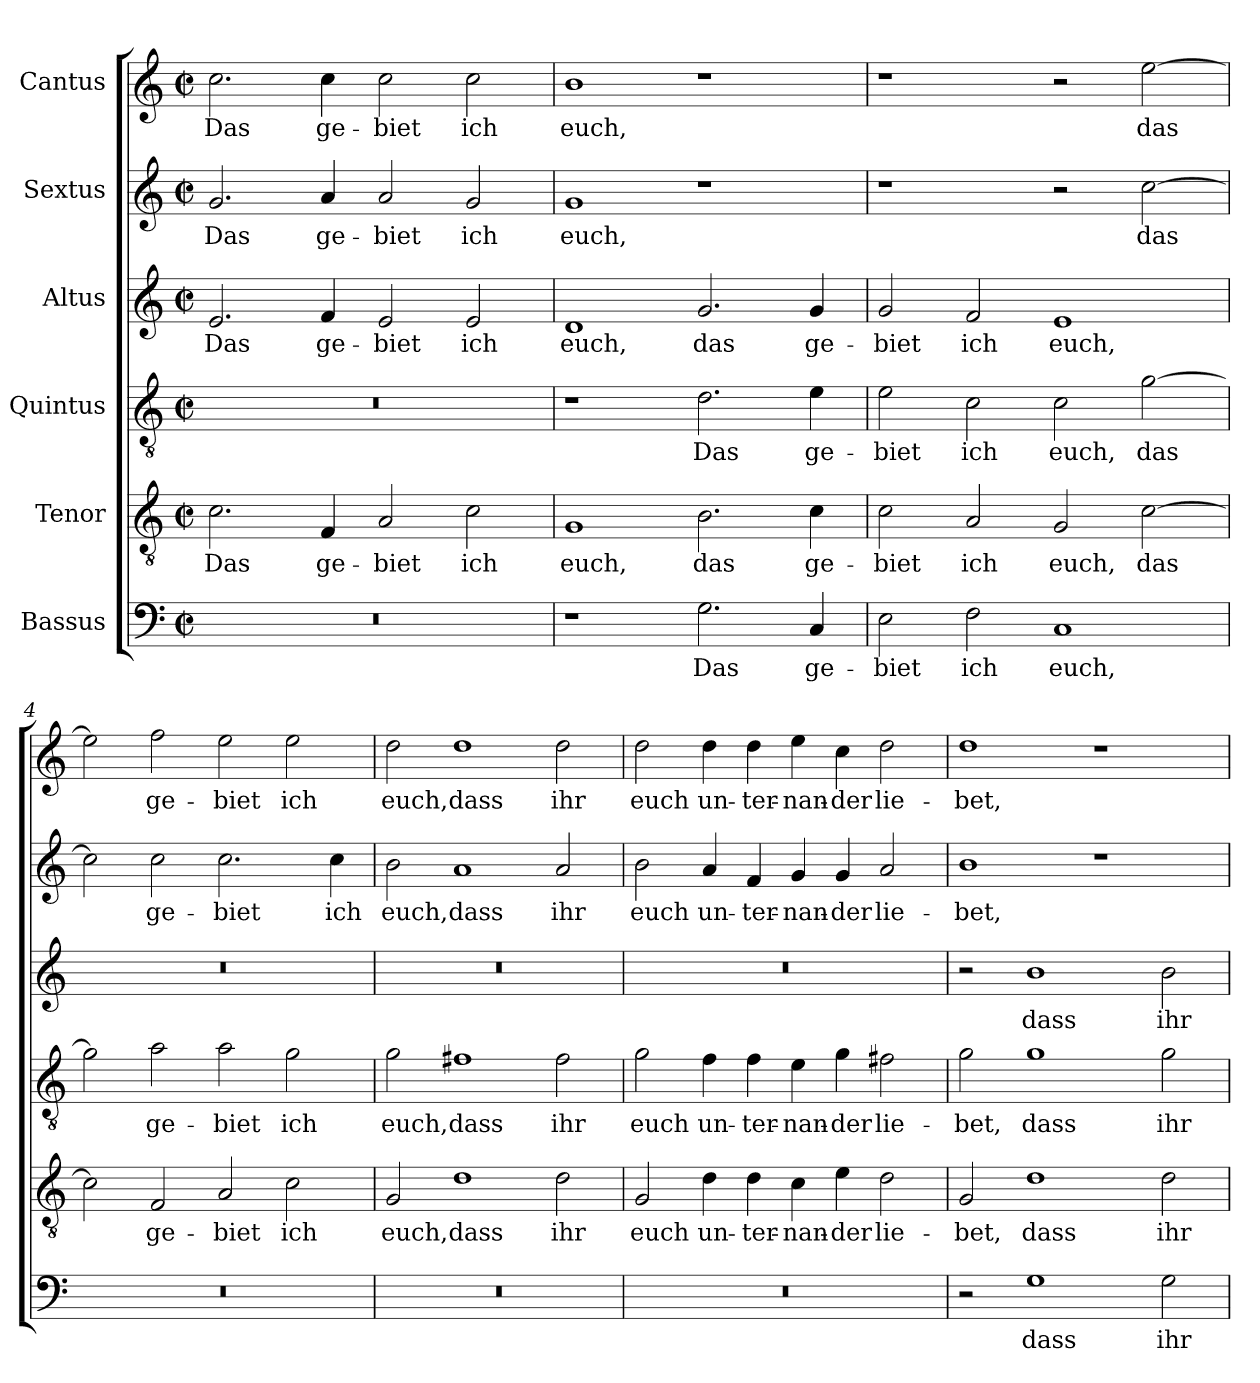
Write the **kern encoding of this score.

**kern	**text	**kern	**text	**kern	**text	**kern	**text	**kern	**text	**kern	**text
*part6	*part6	*part5	*part5	*part4	*part4	*part3	*part3	*part2	*part2	*part1	*part1
*staff6	*staff6	*staff5	*staff5	*staff4	*staff4	*staff3	*staff3	*staff2	*staff2	*staff1	*staff1
*I"Bassus	*	*I"Tenor	*	*I"Quintus	*	*I"Altus	*	*I"Sextus	*	*I"Cantus	*
*clefF4	*	*clefGv2	*	*clefGv2	*	*clefG2	*	*clefG2	*	*clefG2	*
*k[]	*	*k[]	*	*k[]	*	*k[]	*	*k[]	*	*k[]	*
*M4/2	*	*M4/2	*	*M4/2	*	*M4/2	*	*M4/2	*	*M4/2	*
*met(c|)	*	*met(c|)	*	*met(c|)	*	*met(c|)	*	*met(c|)	*	*met(c|)	*
=1	=1	=1	=1	=1	=1	=1	=1	=1	=1	=1	=1
!	!	!	!LO:LY:b	!	!	!	!LO:LY:b	!	!LO:LY:b	!	!LO:LY:b
0r	.	2.c\	Das	0r	.	2.e/	Das	2.g/	Das	2.cc\	Das
!	!	!	!LO:LY:b	!	!	!	!LO:LY:b	!	!LO:LY:b	!	!LO:LY:b
.	.	4F/	ge-	.	.	4f/	ge-	4a/	ge-	4cc\	ge-
!	!	!	!LO:LY:b	!	!	!	!LO:LY:b	!	!LO:LY:b	!	!LO:LY:b
.	.	2A/	-biet	.	.	2e/	-biet	2a/	-biet	2cc\	-biet
!	!	!	!LO:LY:b	!	!	!	!LO:LY:b	!	!LO:LY:b	!	!LO:LY:b
.	.	2c\	ich	.	.	2e/	ich	2g/	ich	2cc\	ich
=2	=2	=2	=2	=2	=2	=2	=2	=2	=2	=2	=2
!	!	!	!LO:LY:b	!	!	!	!LO:LY:b	!	!LO:LY:b	!	!LO:LY:b
1r	.	1G	euch,	1r	.	1d	euch,	1g	euch,	1b	euch,
!	!LO:LY:b	!	!LO:LY:b	!	!LO:LY:b	!	!LO:LY:b	!	!	!	!
2.G\	Das	2.B\	das	2.d\	Das	2.g/	das	1r	.	1r	.
!	!LO:LY:b	!	!LO:LY:b	!	!LO:LY:b	!	!LO:LY:b	!	!	!	!
4C/	ge-	4c\	ge-	4e\	ge-	4g/	ge-	.	.	.	.
=3	=3	=3	=3	=3	=3	=3	=3	=3	=3	=3	=3
!	!LO:LY:b	!	!LO:LY:b	!	!LO:LY:b	!	!LO:LY:b	!	!	!	!
2E\	-biet	2c\	-biet	2e\	-biet	2g/	-biet	1r	.	1r	.
!	!LO:LY:b	!	!LO:LY:b	!	!LO:LY:b	!	!LO:LY:b	!	!	!	!
2F\	ich	2A/	ich	2c\	ich	2f/	ich	.	.	.	.
!	!LO:LY:b	!	!LO:LY:b	!	!LO:LY:b	!	!LO:LY:b	!	!	!	!
1C	euch,	2G/	euch,	2c\	euch,	1e	euch,	2r	.	2r	.
!	!	!	!LO:LY:b	!	!LO:LY:b	!	!	!	!LO:LY:b	!	!LO:LY:b
.	.	[2c\	das	[2g\	das	.	.	[2cc\	das	[2ee\	das
=4	=4	=4	=4	=4	=4	=4	=4	=4	=4	=4	=4
0r	.	2c\]	.	2g\]	.	0r	.	2cc\]	.	2ee\]	.
!	!	!	!LO:LY:b	!	!LO:LY:b	!	!	!	!LO:LY:b	!	!LO:LY:b
.	.	2F/	ge-	2a\	ge-	.	.	2cc\	ge-	2ff\	ge-
!	!	!	!LO:LY:b	!	!LO:LY:b	!	!	!	!LO:LY:b	!	!LO:LY:b
.	.	2A/	-biet	2a\	-biet	.	.	2.cc\	-biet	2ee\	-biet
!	!	!	!LO:LY:b	!	!LO:LY:b	!	!	!	!	!	!LO:LY:b
.	.	2c\	ich	2g\	ich	.	.	.	.	2ee\	ich
!	!	!	!	!	!	!	!	!	!LO:LY:b	!	!
.	.	.	.	.	.	.	.	4cc\	ich	.	.
!!LO:LB:g=z
=5	=5	=5	=5	=5	=5	=5	=5	=5	=5	=5	=5
!	!	!	!LO:LY:b	!	!LO:LY:b	!	!	!	!LO:LY:b	!	!LO:LY:b
0r	.	2G/	euch,	2g\	euch,	0r	.	2b\	euch,	2dd\	euch,
!	!	!	!LO:LY:b	!	!LO:LY:b	!	!	!	!LO:LY:b	!	!LO:LY:b
.	.	1d	dass	1f#X	dass	.	.	1a	dass	1dd	dass
!	!	!	!LO:LY:b	!	!LO:LY:b	!	!	!	!LO:LY:b	!	!LO:LY:b
.	.	2d\	ihr	2f#\	ihr	.	.	2a/	ihr	2dd\	ihr
=6	=6	=6	=6	=6	=6	=6	=6	=6	=6	=6	=6
!	!	!	!LO:LY:b	!	!LO:LY:b	!	!	!	!LO:LY:b	!	!LO:LY:b
0r	.	2G/	euch	2g\	euch	0r	.	2b\	euch	2dd\	euch
!	!	!	!LO:LY:b	!	!LO:LY:b	!	!	!	!LO:LY:b	!	!LO:LY:b
.	.	4d\	un-	4f\	un-	.	.	4a/	un-	4dd\	un-
!	!	!	!LO:LY:b	!	!LO:LY:b	!	!	!	!LO:LY:b	!	!LO:LY:b
.	.	4d\	-ter-	4f\	-ter-	.	.	4f/	-ter-	4dd\	-ter-
!	!	!	!LO:LY:b	!	!LO:LY:b	!	!	!	!LO:LY:b	!	!LO:LY:b
.	.	4c\	-nan-	4e\	-nan-	.	.	4g/	-nan-	4ee\	-nan-
!	!	!	!LO:LY:b	!	!LO:LY:b	!	!	!	!LO:LY:b	!	!LO:LY:b
.	.	4e\	-der	4g\	-der	.	.	4g/	-der	4cc\	-der
!	!	!	!LO:LY:b	!	!LO:LY:b	!	!	!	!LO:LY:b	!	!LO:LY:b
.	.	2d\	lie-	2f#X\	lie-	.	.	2a/	lie-	2dd\	lie-
=7	=7	=7	=7	=7	=7	=7	=7	=7	=7	=7	=7
!	!	!	!LO:LY:b	!	!LO:LY:b	!	!	!	!LO:LY:b	!	!LO:LY:b
2r	.	2G/	-bet,	2g\	-bet,	2r	.	1b	-bet,	1dd	-bet,
!	!LO:LY:b	!	!LO:LY:b	!	!LO:LY:b	!	!LO:LY:b	!	!	!	!
1G	dass	1d	dass	1g	dass	1b	dass	.	.	.	.
.	.	.	.	.	.	.	.	1r	.	1r	.
!	!LO:LY:b	!	!LO:LY:b	!	!LO:LY:b	!	!LO:LY:b	!	!	!	!
2G\	ihr	2d\	ihr	2g\	ihr	2b\	ihr	.	.	.	.
=	=	=	=	=	=	=	=	=	=	=	=
*-	*-	*-	*-	*-	*-	*-	*-	*-	*-	*-	*-
